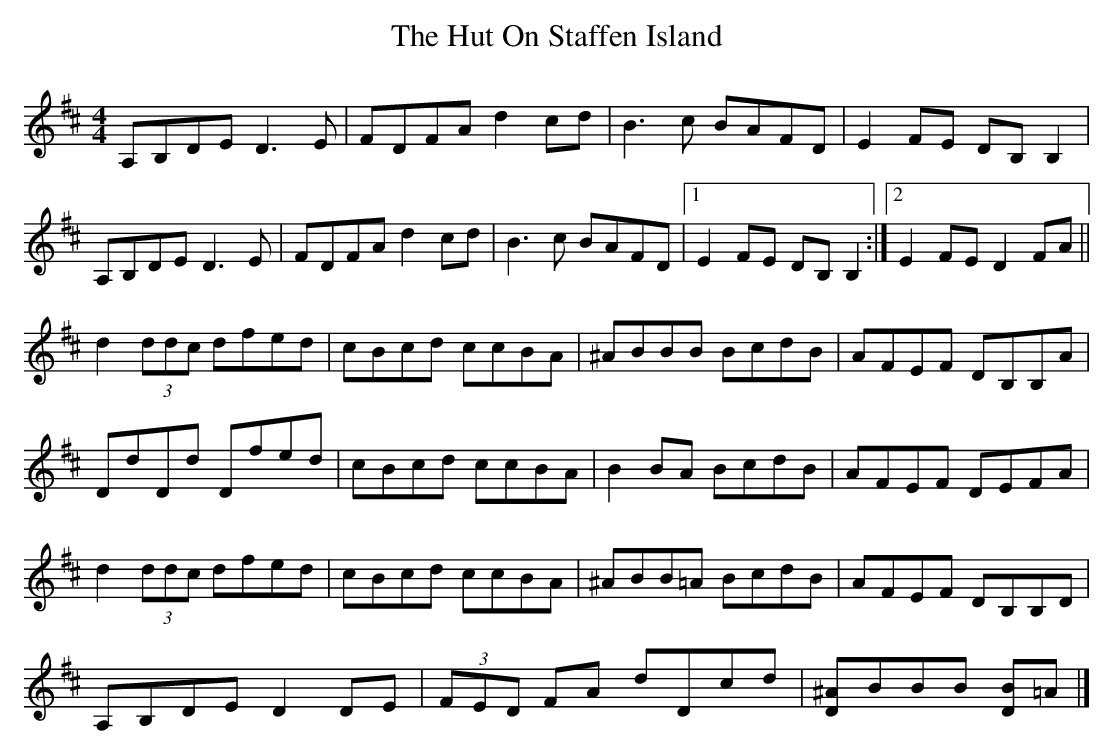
X:1
T:The Hut On Staffen Island
M:4/4
L:1/8
K:D
A,B,DE D3E | FDFA d2cd | B3c BAFD | E2FE DB,B,2 |
A,B,DE D3E | FDFA d2cd | B3c BAFD |1 E2FE DB,B,2 :|2 E2FE D2FA ||
d2 (3ddc dfed | cBcd ccBA |^ABBB BcdB | AFEF DB,B,A |
DdDd Dfed | cBcd ccBA | B2BA BcdB | AFEF DEFA |
d2 (3ddc dfed | cBcd ccBA | ^ABB=A BcdB | AFEF DB,B,D |
A,B,DE D2 DE | (3FED FA dDcd | [D^A]BBB [DB]=A |]
